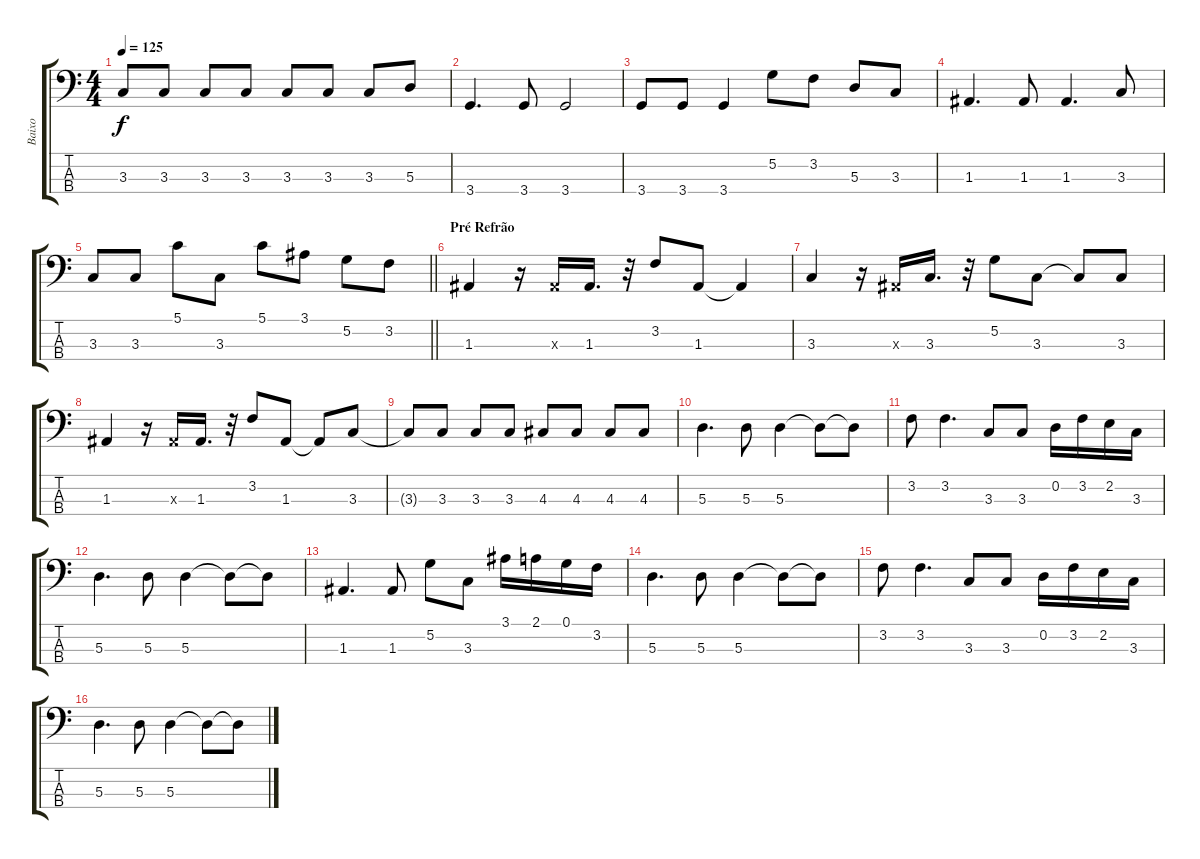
\track ("Baixo" "Baixo") {instrument electricbassfinger}
\staff {score tabs}
\tuning (G2 D2 A1 E1) {hide}
\ts (4 4)
\tempo 125
\clef f4
\ks c
3.3.8{dy f} 3.3.8 3.3.8 3.3.8 3.3.8 3.3.8 3.3.8 5.3.8 |
3.4.4{d} 3.4.8 3.4.2 |
3.4.8 3.4.8 3.4.4 5.2.8 3.2.8 5.3.8 3.3.8 |
1.3.4{d} 1.3.8 1.3.4{d} 3.3.8 |
\barLineRight lightlight
3.3.8 3.3.8 5.1.8 3.3.8 5.1.8 3.1.8 5.2.8 3.2.8 |
\section ("" "Pré Refrão")
1.3.4 r.16 1.3{x}.16 1.3.16{d} r.32 3.2.8 1.3.8 1.3{t}.4 |
3.3.4 r.16 1.3{x}.16 3.3.16{d} r.32 5.2.8 3.3.8 3.3{t}.8 3.3.8 |
1.3.4 r.16 1.3{x}.16 1.3.16{d} r.32 3.2.8 1.3.8 1.3{t}.8 3.3.8 |
3.3{t}.8 3.3.8 3.3.8 3.3.8 4.3.8 4.3.8 4.3.8 4.3.8 |
5.3.4{d} 5.3.8 5.3.4 5.3{t}.8 5.3{t}.8 |
3.2.8 3.2.4{d} 3.3.8 3.3.8 0.2.16 3.2.16 2.2.16 3.3.16 |
5.3.4{d} 5.3.8 5.3.4 5.3{t}.8 5.3{t}.8 |
1.3.4{d} 1.3.8 5.2.8 3.3.8 3.1.16 2.1.16 0.1.16 3.2.16 |
5.3.4{d} 5.3.8 5.3.4 5.3{t}.8 5.3{t}.8 |
3.2.8 3.2.4{d} 3.3.8 3.3.8 0.2.16 3.2.16 2.2.16 3.3.16 |
5.3.4{d} 5.3.8 5.3.4 5.3{t}.8 5.3{t}.8
